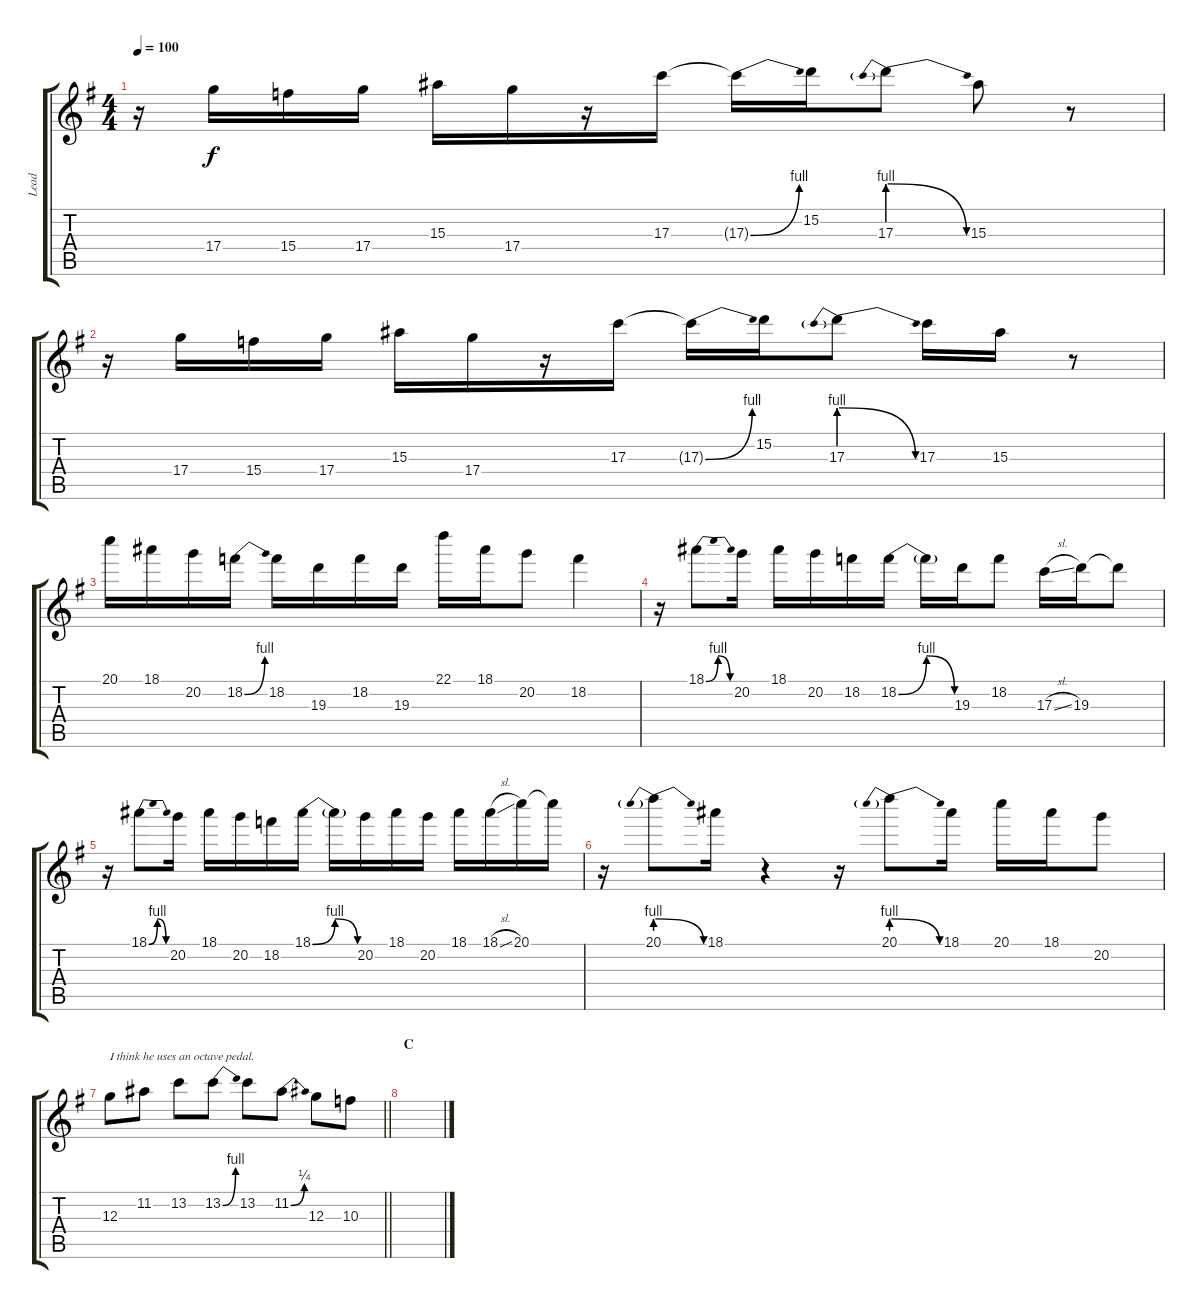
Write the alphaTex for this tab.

\track ("Lead" "Lead") {instrument overdrivenguitar}
\staff {score tabs}
\tuning (E4 B3 G3 D3 A2 E2) {hide}
\ts (4 4)
\tempo 100
\clef g2
\ks g
r.16{dy f} 17.4.16 15.4.16 17.4.16 15.3.16 17.4.16 r.16 17.3.16 17.3{be (bend 0 0 60 4) t}.16 15.2.16 17.3{be (prebendrelease 0 4 60 0)}.8 15.3.8 r.8 |
r.16 17.4.16 15.4.16 17.4.16 15.3.16 17.4.16 r.16 17.3.16 17.3{be (bend 0 0 60 4) t}.16 15.2.16 17.3{be (prebendrelease 0 4 60 0)}.8 17.3.16 15.3.16 r.8 |
20.1.16 18.1.16 20.2.16 18.2{be (bend 0 0 60 4)}.16 18.2.16 19.3.16 18.2.16 19.3.16 22.1.16 18.1.16 20.2.8 18.2.4 |
r.16 18.1{be (bendrelease 0 0 30 4 30 4 60 0)}.8 20.2.16 18.1.16 20.2.16 18.2.16 18.2{be (bendrelease 0 0 30 4 30 4 60 0)}.16 18.2{t}.16 19.3.16 18.2.8 17.3{sl}.16 19.3.16 19.3{t}.8 |
r.16 18.1{be (bendrelease 0 0 30 4 30 4 60 0)}.8 20.2.16 18.1.16 20.2.16 18.2.16 18.1{be (bendrelease 0 0 30 4 30 4 60 0)}.16 18.1{t}.16 20.2.16 18.1.16 20.2.16 18.1.16 18.1{sl}.16 20.1.16 20.1{t}.16 |
r.16 20.1{be (prebendrelease 0 4 60 0)}.8 18.1.16 r.4 r.16 20.1{be (prebendrelease 0 4 60 0)}.8 18.1.16 20.1.16 18.1.16 20.2.8 |
\barLineRight lightlight
12.3.8{txt "I think he uses an octave pedal. "} 11.2.8 13.2.8 13.2{be (bend 0 0 60 4)}.8 13.2.8 11.2{be (bend 0 0 60 1)}.8 12.3.8 10.3.8 |
\section ("" "C")
